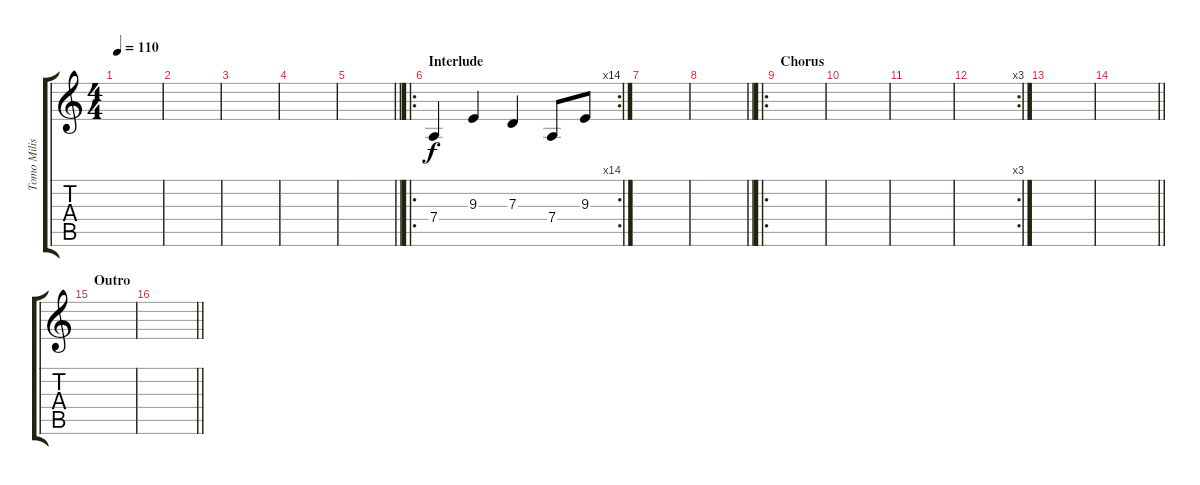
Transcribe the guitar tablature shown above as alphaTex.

\track ("Tomo Milisevic (Pad)" "Tomo Milis") {instrument koto}
\staff {score tabs}
\tuning (E4 B3 G3 D3 A2 E2) {hide}
\ts (4 4)
\tempo 110
\clef g2
\ks c
|
|
|
|
\barLineRight lightlight
|
\ro
\rc 14
\section ("" "Interlude")
7.4.4 9.3.4 7.3.4 7.4.8 9.3.8 |
|
\barLineRight lightlight
|
\ro
\section ("" "Chorus")
|
|
|
\rc 3
|
|
\barLineRight lightlight
|
\section ("" "Outro")
|
\barLineRight lightlight
